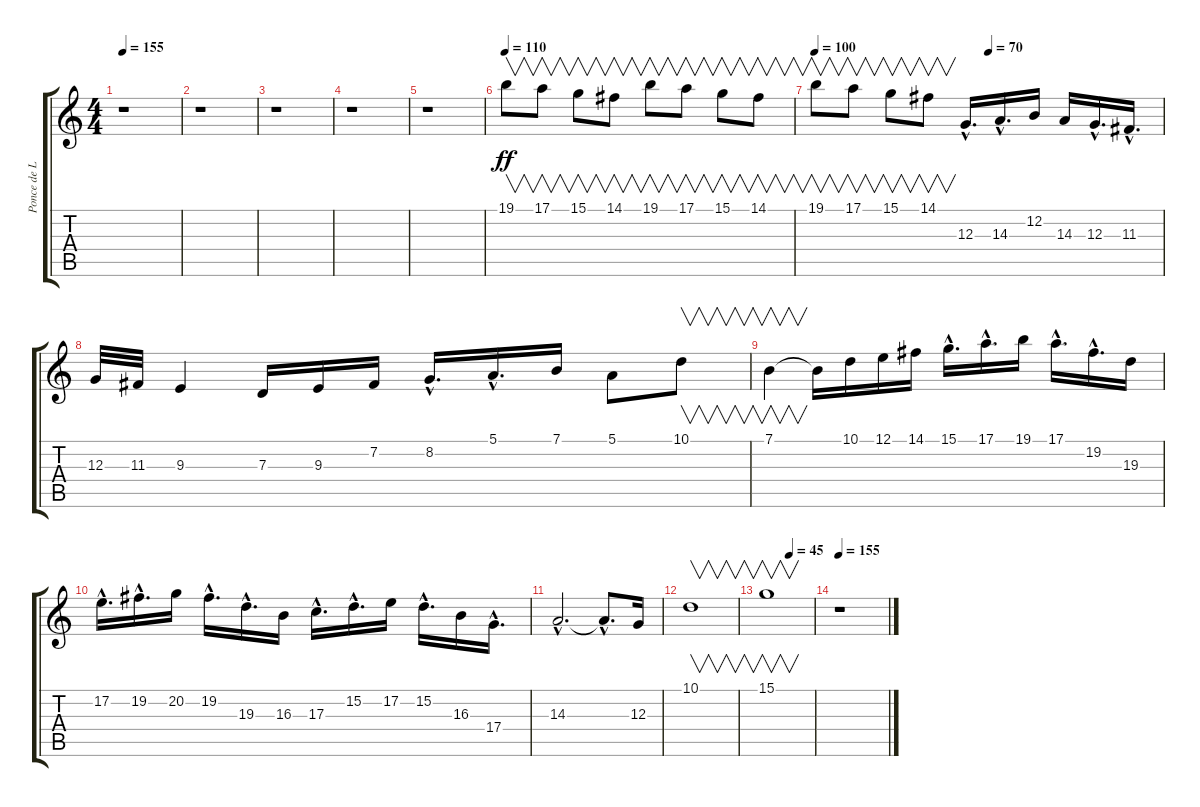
\track ("Ponce de León" "Ponce de L") {instrument panflute}
\staff {score tabs}
\tuning (E4 B3 G3 D3 A2 E2) {hide}
\ts (4 4)
\tempo 155
\clef g2
\ks c
r.1{dy f} |
r.1 |
r.1 |
r.1 |
r.1 |
\tempo 110
19.1.8{v dy ff instrument stringensemble1} 17.1.8{v} 15.1.8{v} 14.1.8{v} 19.1.8{v} 17.1.8{v} 15.1.8{v} 14.1.8{v} |
\tempo 100
\tempo (70 0.5)
19.1.8{v} 17.1.8{v} 15.1.8{v} 14.1.8{v} 12.3{hac}.16{d} 14.3{hac}.16{d} 12.2.16 14.3.16 12.3{hac}.16{d} 11.3{hac}.16{d} |
12.3.32 11.3.32 9.3.4 7.3.16 9.3.16 7.2.16 8.2{hac}.16{d} 5.1{hac}.16{d} 7.1.16 5.1.8 10.1.8{v} |
7.1.4{v} 7.1{t}.16 10.1.16 12.1.16 14.1.16 15.1{hac}.16{d} 17.1{hac}.16{d} 19.1.16 17.1{hac}.16{d} 19.2{hac}.16{d} 19.3.16 |
17.2{hac}.16{d} 19.2{hac}.16{d} 20.2.16 19.2{hac}.16{d} 19.3{hac}.16{d} 16.3.16 17.3{hac}.16{d} 15.2{hac}.16{d} 17.2.16 15.2{hac}.16{d} 16.3.16 17.4{hac}.16{d} |
14.3{hac}.2{d} 14.3{hac t}.8{d} 12.3.16 |
10.1.1{v} |
\tempo (45 0.5)
15.1.1{v} |
\tempo 155
r.1
